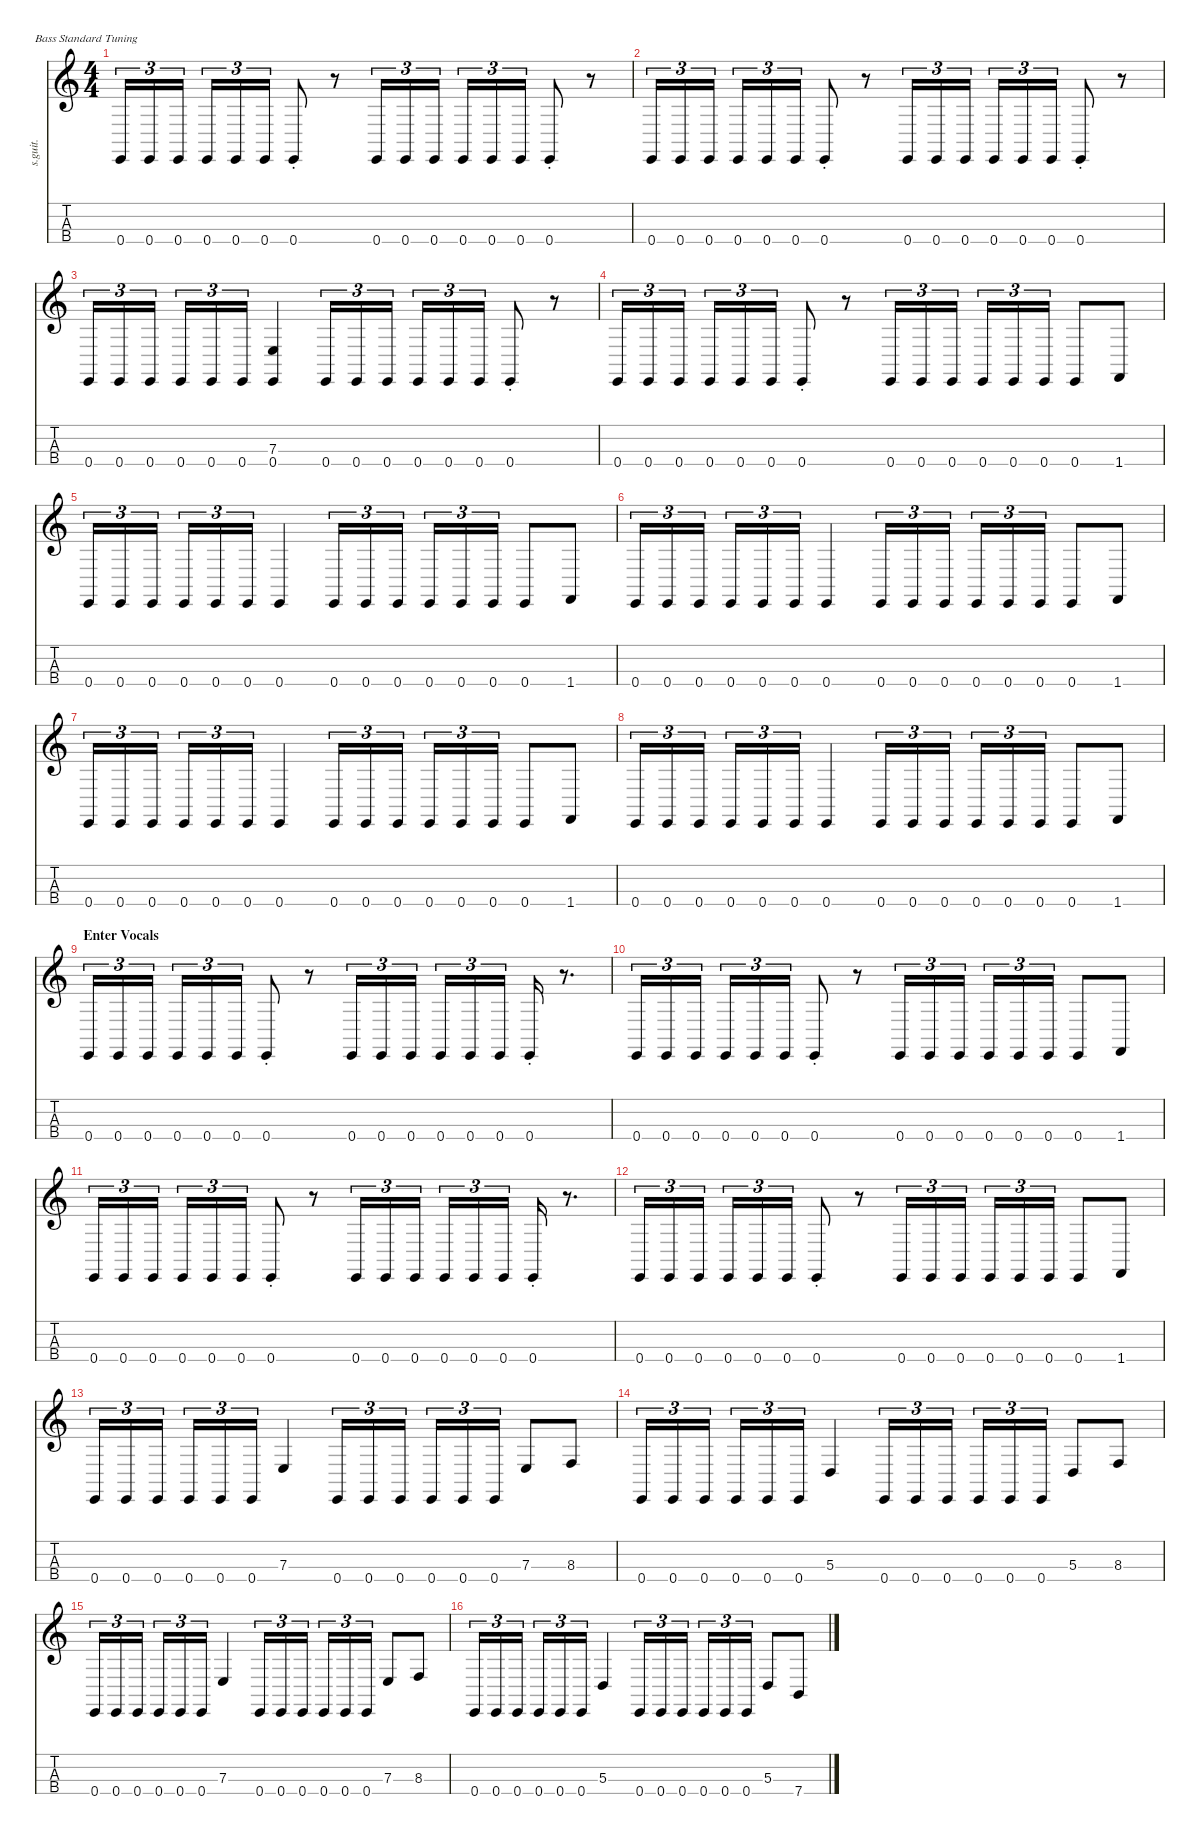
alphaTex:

\defaultSystemsLayout 4
\hideDynamics
\bracketExtendMode nobrackets
\track ("Jason Newsted - Bass" "s.guit.") {instrument electricbasspick}
\staff {score tabs}
\tuning (G2 D2 A1 E1)
\ts (4 4)
\tempo (108 hide)
\clef g2
\ks c
0.4.16{tu (3 2) lyrics (0 "") lyrics (1 "") lyrics (2 "") lyrics (3 "") lyrics (4 "") dy ff} 0.4.16{tu (3 2) lyrics (0 "") lyrics (1 "") lyrics (2 "") lyrics (3 "") lyrics (4 "")} 0.4.16{tu (3 2) lyrics (0 "") lyrics (1 "") lyrics (2 "") lyrics (3 "") lyrics (4 "")} 0.4.16{tu (3 2) lyrics (0 "") lyrics (1 "") lyrics (2 "") lyrics (3 "") lyrics (4 "")} 0.4.16{tu (3 2) lyrics (0 "") lyrics (1 "") lyrics (2 "") lyrics (3 "") lyrics (4 "")} 0.4.16{tu (3 2) lyrics (0 "") lyrics (1 "") lyrics (2 "") lyrics (3 "") lyrics (4 "")} 0.4{st}.8{lyrics (0 "") lyrics (1 "") lyrics (2 "") lyrics (3 "") lyrics (4 "")} r.8 0.4.16{tu (3 2) lyrics (0 "") lyrics (1 "") lyrics (2 "") lyrics (3 "") lyrics (4 "")} 0.4.16{tu (3 2) lyrics (0 "") lyrics (1 "") lyrics (2 "") lyrics (3 "") lyrics (4 "")} 0.4.16{tu (3 2) lyrics (0 "") lyrics (1 "") lyrics (2 "") lyrics (3 "") lyrics (4 "")} 0.4.16{tu (3 2) lyrics (0 "") lyrics (1 "") lyrics (2 "") lyrics (3 "") lyrics (4 "")} 0.4.16{tu (3 2) lyrics (0 "") lyrics (1 "") lyrics (2 "") lyrics (3 "") lyrics (4 "")} 0.4.16{tu (3 2) lyrics (0 "") lyrics (1 "") lyrics (2 "") lyrics (3 "") lyrics (4 "")} 0.4{st}.8{lyrics (0 "") lyrics (1 "") lyrics (2 "") lyrics (3 "") lyrics (4 "")} r.8 |
0.4.16{tu (3 2) lyrics (0 "") lyrics (1 "") lyrics (2 "") lyrics (3 "") lyrics (4 "")} 0.4.16{tu (3 2) lyrics (0 "") lyrics (1 "") lyrics (2 "") lyrics (3 "") lyrics (4 "")} 0.4.16{tu (3 2) lyrics (0 "") lyrics (1 "") lyrics (2 "") lyrics (3 "") lyrics (4 "")} 0.4.16{tu (3 2) lyrics (0 "") lyrics (1 "") lyrics (2 "") lyrics (3 "") lyrics (4 "")} 0.4.16{tu (3 2) lyrics (0 "") lyrics (1 "") lyrics (2 "") lyrics (3 "") lyrics (4 "")} 0.4.16{tu (3 2) lyrics (0 "") lyrics (1 "") lyrics (2 "") lyrics (3 "") lyrics (4 "")} 0.4{st}.8{lyrics (0 "") lyrics (1 "") lyrics (2 "") lyrics (3 "") lyrics (4 "")} r.8 0.4.16{tu (3 2) lyrics (0 "") lyrics (1 "") lyrics (2 "") lyrics (3 "") lyrics (4 "")} 0.4.16{tu (3 2) lyrics (0 "") lyrics (1 "") lyrics (2 "") lyrics (3 "") lyrics (4 "")} 0.4.16{tu (3 2) lyrics (0 "") lyrics (1 "") lyrics (2 "") lyrics (3 "") lyrics (4 "")} 0.4.16{tu (3 2) lyrics (0 "") lyrics (1 "") lyrics (2 "") lyrics (3 "") lyrics (4 "")} 0.4.16{tu (3 2) lyrics (0 "") lyrics (1 "") lyrics (2 "") lyrics (3 "") lyrics (4 "")} 0.4.16{tu (3 2) lyrics (0 "") lyrics (1 "") lyrics (2 "") lyrics (3 "") lyrics (4 "")} 0.4{st}.8{lyrics (0 "") lyrics (1 "") lyrics (2 "") lyrics (3 "") lyrics (4 "")} r.8 |
0.4.16{tu (3 2) lyrics (0 "") lyrics (1 "") lyrics (2 "") lyrics (3 "") lyrics (4 "")} 0.4.16{tu (3 2) lyrics (0 "") lyrics (1 "") lyrics (2 "") lyrics (3 "") lyrics (4 "")} 0.4.16{tu (3 2) lyrics (0 "") lyrics (1 "") lyrics (2 "") lyrics (3 "") lyrics (4 "")} 0.4.16{tu (3 2) lyrics (0 "") lyrics (1 "") lyrics (2 "") lyrics (3 "") lyrics (4 "")} 0.4.16{tu (3 2) lyrics (0 "") lyrics (1 "") lyrics (2 "") lyrics (3 "") lyrics (4 "")} 0.4.16{tu (3 2) lyrics (0 "") lyrics (1 "") lyrics (2 "") lyrics (3 "") lyrics (4 "")} (7.3 0.4).4{lyrics (0 "") lyrics (1 "") lyrics (2 "") lyrics (3 "") lyrics (4 "")} 0.4.16{tu (3 2) lyrics (0 "") lyrics (1 "") lyrics (2 "") lyrics (3 "") lyrics (4 "")} 0.4.16{tu (3 2) lyrics (0 "") lyrics (1 "") lyrics (2 "") lyrics (3 "") lyrics (4 "")} 0.4.16{tu (3 2) lyrics (0 "") lyrics (1 "") lyrics (2 "") lyrics (3 "") lyrics (4 "")} 0.4.16{tu (3 2) lyrics (0 "") lyrics (1 "") lyrics (2 "") lyrics (3 "") lyrics (4 "")} 0.4.16{tu (3 2) lyrics (0 "") lyrics (1 "") lyrics (2 "") lyrics (3 "") lyrics (4 "")} 0.4.16{tu (3 2) lyrics (0 "") lyrics (1 "") lyrics (2 "") lyrics (3 "") lyrics (4 "")} 0.4{st}.8{lyrics (0 "") lyrics (1 "") lyrics (2 "") lyrics (3 "") lyrics (4 "")} r.8 |
0.4.16{tu (3 2) lyrics (0 "") lyrics (1 "") lyrics (2 "") lyrics (3 "") lyrics (4 "")} 0.4.16{tu (3 2) lyrics (0 "") lyrics (1 "") lyrics (2 "") lyrics (3 "") lyrics (4 "")} 0.4.16{tu (3 2) lyrics (0 "") lyrics (1 "") lyrics (2 "") lyrics (3 "") lyrics (4 "")} 0.4.16{tu (3 2) lyrics (0 "") lyrics (1 "") lyrics (2 "") lyrics (3 "") lyrics (4 "")} 0.4.16{tu (3 2) lyrics (0 "") lyrics (1 "") lyrics (2 "") lyrics (3 "") lyrics (4 "")} 0.4.16{tu (3 2) lyrics (0 "") lyrics (1 "") lyrics (2 "") lyrics (3 "") lyrics (4 "")} 0.4{st}.8{lyrics (0 "") lyrics (1 "") lyrics (2 "") lyrics (3 "") lyrics (4 "")} r.8 0.4.16{tu (3 2) lyrics (0 "") lyrics (1 "") lyrics (2 "") lyrics (3 "") lyrics (4 "")} 0.4.16{tu (3 2) lyrics (0 "") lyrics (1 "") lyrics (2 "") lyrics (3 "") lyrics (4 "")} 0.4.16{tu (3 2) lyrics (0 "") lyrics (1 "") lyrics (2 "") lyrics (3 "") lyrics (4 "")} 0.4.16{tu (3 2) lyrics (0 "") lyrics (1 "") lyrics (2 "") lyrics (3 "") lyrics (4 "")} 0.4.16{tu (3 2) lyrics (0 "") lyrics (1 "") lyrics (2 "") lyrics (3 "") lyrics (4 "")} 0.4.16{tu (3 2) lyrics (0 "") lyrics (1 "") lyrics (2 "") lyrics (3 "") lyrics (4 "")} 0.4.8{lyrics (0 "") lyrics (1 "") lyrics (2 "") lyrics (3 "") lyrics (4 "")} 1.4.8{lyrics (0 "") lyrics (1 "") lyrics (2 "") lyrics (3 "") lyrics (4 "")} |
0.4.16{tu (3 2) lyrics (0 "") lyrics (1 "") lyrics (2 "") lyrics (3 "") lyrics (4 "")} 0.4.16{tu (3 2) lyrics (0 "") lyrics (1 "") lyrics (2 "") lyrics (3 "") lyrics (4 "")} 0.4.16{tu (3 2) lyrics (0 "") lyrics (1 "") lyrics (2 "") lyrics (3 "") lyrics (4 "")} 0.4.16{tu (3 2) lyrics (0 "") lyrics (1 "") lyrics (2 "") lyrics (3 "") lyrics (4 "")} 0.4.16{tu (3 2) lyrics (0 "") lyrics (1 "") lyrics (2 "") lyrics (3 "") lyrics (4 "")} 0.4.16{tu (3 2) lyrics (0 "") lyrics (1 "") lyrics (2 "") lyrics (3 "") lyrics (4 "")} 0.4.4{lyrics (0 "") lyrics (1 "") lyrics (2 "") lyrics (3 "") lyrics (4 "")} 0.4.16{tu (3 2) lyrics (0 "") lyrics (1 "") lyrics (2 "") lyrics (3 "") lyrics (4 "")} 0.4.16{tu (3 2) lyrics (0 "") lyrics (1 "") lyrics (2 "") lyrics (3 "") lyrics (4 "")} 0.4.16{tu (3 2) lyrics (0 "") lyrics (1 "") lyrics (2 "") lyrics (3 "") lyrics (4 "")} 0.4.16{tu (3 2) lyrics (0 "") lyrics (1 "") lyrics (2 "") lyrics (3 "") lyrics (4 "")} 0.4.16{tu (3 2) lyrics (0 "") lyrics (1 "") lyrics (2 "") lyrics (3 "") lyrics (4 "")} 0.4.16{tu (3 2) lyrics (0 "") lyrics (1 "") lyrics (2 "") lyrics (3 "") lyrics (4 "")} 0.4.8{lyrics (0 "") lyrics (1 "") lyrics (2 "") lyrics (3 "") lyrics (4 "")} 1.4.8{lyrics (0 "") lyrics (1 "") lyrics (2 "") lyrics (3 "") lyrics (4 "")} |
0.4.16{tu (3 2) lyrics (0 "") lyrics (1 "") lyrics (2 "") lyrics (3 "") lyrics (4 "")} 0.4.16{tu (3 2) lyrics (0 "") lyrics (1 "") lyrics (2 "") lyrics (3 "") lyrics (4 "")} 0.4.16{tu (3 2) lyrics (0 "") lyrics (1 "") lyrics (2 "") lyrics (3 "") lyrics (4 "")} 0.4.16{tu (3 2) lyrics (0 "") lyrics (1 "") lyrics (2 "") lyrics (3 "") lyrics (4 "")} 0.4.16{tu (3 2) lyrics (0 "") lyrics (1 "") lyrics (2 "") lyrics (3 "") lyrics (4 "")} 0.4.16{tu (3 2) lyrics (0 "") lyrics (1 "") lyrics (2 "") lyrics (3 "") lyrics (4 "")} 0.4.4{lyrics (0 "") lyrics (1 "") lyrics (2 "") lyrics (3 "") lyrics (4 "")} 0.4.16{tu (3 2) lyrics (0 "") lyrics (1 "") lyrics (2 "") lyrics (3 "") lyrics (4 "")} 0.4.16{tu (3 2) lyrics (0 "") lyrics (1 "") lyrics (2 "") lyrics (3 "") lyrics (4 "")} 0.4.16{tu (3 2) lyrics (0 "") lyrics (1 "") lyrics (2 "") lyrics (3 "") lyrics (4 "")} 0.4.16{tu (3 2) lyrics (0 "") lyrics (1 "") lyrics (2 "") lyrics (3 "") lyrics (4 "")} 0.4.16{tu (3 2) lyrics (0 "") lyrics (1 "") lyrics (2 "") lyrics (3 "") lyrics (4 "")} 0.4.16{tu (3 2) lyrics (0 "") lyrics (1 "") lyrics (2 "") lyrics (3 "") lyrics (4 "")} 0.4.8{lyrics (0 "") lyrics (1 "") lyrics (2 "") lyrics (3 "") lyrics (4 "")} 1.4.8{lyrics (0 "") lyrics (1 "") lyrics (2 "") lyrics (3 "") lyrics (4 "")} |
0.4.16{tu (3 2) lyrics (0 "") lyrics (1 "") lyrics (2 "") lyrics (3 "") lyrics (4 "")} 0.4.16{tu (3 2) lyrics (0 "") lyrics (1 "") lyrics (2 "") lyrics (3 "") lyrics (4 "")} 0.4.16{tu (3 2) lyrics (0 "") lyrics (1 "") lyrics (2 "") lyrics (3 "") lyrics (4 "")} 0.4.16{tu (3 2) lyrics (0 "") lyrics (1 "") lyrics (2 "") lyrics (3 "") lyrics (4 "")} 0.4.16{tu (3 2) lyrics (0 "") lyrics (1 "") lyrics (2 "") lyrics (3 "") lyrics (4 "")} 0.4.16{tu (3 2) lyrics (0 "") lyrics (1 "") lyrics (2 "") lyrics (3 "") lyrics (4 "")} 0.4.4{lyrics (0 "") lyrics (1 "") lyrics (2 "") lyrics (3 "") lyrics (4 "")} 0.4.16{tu (3 2) lyrics (0 "") lyrics (1 "") lyrics (2 "") lyrics (3 "") lyrics (4 "")} 0.4.16{tu (3 2) lyrics (0 "") lyrics (1 "") lyrics (2 "") lyrics (3 "") lyrics (4 "")} 0.4.16{tu (3 2) lyrics (0 "") lyrics (1 "") lyrics (2 "") lyrics (3 "") lyrics (4 "")} 0.4.16{tu (3 2) lyrics (0 "") lyrics (1 "") lyrics (2 "") lyrics (3 "") lyrics (4 "")} 0.4.16{tu (3 2) lyrics (0 "") lyrics (1 "") lyrics (2 "") lyrics (3 "") lyrics (4 "")} 0.4.16{tu (3 2) lyrics (0 "") lyrics (1 "") lyrics (2 "") lyrics (3 "") lyrics (4 "")} 0.4.8{lyrics (0 "") lyrics (1 "") lyrics (2 "") lyrics (3 "") lyrics (4 "")} 1.4.8{lyrics (0 "") lyrics (1 "") lyrics (2 "") lyrics (3 "") lyrics (4 "")} |
0.4.16{tu (3 2) lyrics (0 "") lyrics (1 "") lyrics (2 "") lyrics (3 "") lyrics (4 "")} 0.4.16{tu (3 2) lyrics (0 "") lyrics (1 "") lyrics (2 "") lyrics (3 "") lyrics (4 "")} 0.4.16{tu (3 2) lyrics (0 "") lyrics (1 "") lyrics (2 "") lyrics (3 "") lyrics (4 "")} 0.4.16{tu (3 2) lyrics (0 "") lyrics (1 "") lyrics (2 "") lyrics (3 "") lyrics (4 "")} 0.4.16{tu (3 2) lyrics (0 "") lyrics (1 "") lyrics (2 "") lyrics (3 "") lyrics (4 "")} 0.4.16{tu (3 2) lyrics (0 "") lyrics (1 "") lyrics (2 "") lyrics (3 "") lyrics (4 "")} 0.4.4{lyrics (0 "") lyrics (1 "") lyrics (2 "") lyrics (3 "") lyrics (4 "")} 0.4.16{tu (3 2) lyrics (0 "") lyrics (1 "") lyrics (2 "") lyrics (3 "") lyrics (4 "")} 0.4.16{tu (3 2) lyrics (0 "") lyrics (1 "") lyrics (2 "") lyrics (3 "") lyrics (4 "")} 0.4.16{tu (3 2) lyrics (0 "") lyrics (1 "") lyrics (2 "") lyrics (3 "") lyrics (4 "")} 0.4.16{tu (3 2) lyrics (0 "") lyrics (1 "") lyrics (2 "") lyrics (3 "") lyrics (4 "")} 0.4.16{tu (3 2) lyrics (0 "") lyrics (1 "") lyrics (2 "") lyrics (3 "") lyrics (4 "")} 0.4.16{tu (3 2) lyrics (0 "") lyrics (1 "") lyrics (2 "") lyrics (3 "") lyrics (4 "")} 0.4.8{lyrics (0 "") lyrics (1 "") lyrics (2 "") lyrics (3 "") lyrics (4 "")} 1.4.8{lyrics (0 "") lyrics (1 "") lyrics (2 "") lyrics (3 "") lyrics (4 "")} |
\section ("" "Enter Vocals")
0.4.16{tu (3 2) lyrics (0 "") lyrics (1 "") lyrics (2 "") lyrics (3 "") lyrics (4 "")} 0.4.16{tu (3 2) lyrics (0 "") lyrics (1 "") lyrics (2 "") lyrics (3 "") lyrics (4 "")} 0.4.16{tu (3 2) lyrics (0 "") lyrics (1 "") lyrics (2 "") lyrics (3 "") lyrics (4 "")} 0.4.16{tu (3 2) lyrics (0 "") lyrics (1 "") lyrics (2 "") lyrics (3 "") lyrics (4 "")} 0.4.16{tu (3 2) lyrics (0 "") lyrics (1 "") lyrics (2 "") lyrics (3 "") lyrics (4 "")} 0.4.16{tu (3 2) lyrics (0 "") lyrics (1 "") lyrics (2 "") lyrics (3 "") lyrics (4 "")} 0.4{st}.8{lyrics (0 "") lyrics (1 "") lyrics (2 "") lyrics (3 "") lyrics (4 "")} r.8 0.4.16{tu (3 2) lyrics (0 "") lyrics (1 "") lyrics (2 "") lyrics (3 "") lyrics (4 "")} 0.4.16{tu (3 2) lyrics (0 "") lyrics (1 "") lyrics (2 "") lyrics (3 "") lyrics (4 "")} 0.4.16{tu (3 2) lyrics (0 "") lyrics (1 "") lyrics (2 "") lyrics (3 "") lyrics (4 "")} 0.4.16{tu (3 2) lyrics (0 "") lyrics (1 "") lyrics (2 "") lyrics (3 "") lyrics (4 "")} 0.4.16{tu (3 2) lyrics (0 "") lyrics (1 "") lyrics (2 "") lyrics (3 "") lyrics (4 "")} 0.4.16{tu (3 2) lyrics (0 "") lyrics (1 "") lyrics (2 "") lyrics (3 "") lyrics (4 "")} 0.4{st}.16{lyrics (0 "") lyrics (1 "") lyrics (2 "") lyrics (3 "") lyrics (4 "")} r.8{d} |
0.4.16{tu (3 2) lyrics (0 "") lyrics (1 "") lyrics (2 "") lyrics (3 "") lyrics (4 "")} 0.4.16{tu (3 2) lyrics (0 "") lyrics (1 "") lyrics (2 "") lyrics (3 "") lyrics (4 "")} 0.4.16{tu (3 2) lyrics (0 "") lyrics (1 "") lyrics (2 "") lyrics (3 "") lyrics (4 "")} 0.4.16{tu (3 2) lyrics (0 "") lyrics (1 "") lyrics (2 "") lyrics (3 "") lyrics (4 "")} 0.4.16{tu (3 2) lyrics (0 "") lyrics (1 "") lyrics (2 "") lyrics (3 "") lyrics (4 "")} 0.4.16{tu (3 2) lyrics (0 "") lyrics (1 "") lyrics (2 "") lyrics (3 "") lyrics (4 "")} 0.4{st}.8{lyrics (0 "") lyrics (1 "") lyrics (2 "") lyrics (3 "") lyrics (4 "")} r.8 0.4.16{tu (3 2) lyrics (0 "") lyrics (1 "") lyrics (2 "") lyrics (3 "") lyrics (4 "")} 0.4.16{tu (3 2) lyrics (0 "") lyrics (1 "") lyrics (2 "") lyrics (3 "") lyrics (4 "")} 0.4.16{tu (3 2) lyrics (0 "") lyrics (1 "") lyrics (2 "") lyrics (3 "") lyrics (4 "")} 0.4.16{tu (3 2) lyrics (0 "") lyrics (1 "") lyrics (2 "") lyrics (3 "") lyrics (4 "")} 0.4.16{tu (3 2) lyrics (0 "") lyrics (1 "") lyrics (2 "") lyrics (3 "") lyrics (4 "")} 0.4.16{tu (3 2) lyrics (0 "") lyrics (1 "") lyrics (2 "") lyrics (3 "") lyrics (4 "")} 0.4.8{lyrics (0 "") lyrics (1 "") lyrics (2 "") lyrics (3 "") lyrics (4 "")} 1.4.8{lyrics (0 "") lyrics (1 "") lyrics (2 "") lyrics (3 "") lyrics (4 "")} |
0.4.16{tu (3 2) lyrics (0 "") lyrics (1 "") lyrics (2 "") lyrics (3 "") lyrics (4 "")} 0.4.16{tu (3 2) lyrics (0 "") lyrics (1 "") lyrics (2 "") lyrics (3 "") lyrics (4 "")} 0.4.16{tu (3 2) lyrics (0 "") lyrics (1 "") lyrics (2 "") lyrics (3 "") lyrics (4 "")} 0.4.16{tu (3 2) lyrics (0 "") lyrics (1 "") lyrics (2 "") lyrics (3 "") lyrics (4 "")} 0.4.16{tu (3 2) lyrics (0 "") lyrics (1 "") lyrics (2 "") lyrics (3 "") lyrics (4 "")} 0.4.16{tu (3 2) lyrics (0 "") lyrics (1 "") lyrics (2 "") lyrics (3 "") lyrics (4 "")} 0.4{st}.8{lyrics (0 "") lyrics (1 "") lyrics (2 "") lyrics (3 "") lyrics (4 "")} r.8 0.4.16{tu (3 2) lyrics (0 "") lyrics (1 "") lyrics (2 "") lyrics (3 "") lyrics (4 "")} 0.4.16{tu (3 2) lyrics (0 "") lyrics (1 "") lyrics (2 "") lyrics (3 "") lyrics (4 "")} 0.4.16{tu (3 2) lyrics (0 "") lyrics (1 "") lyrics (2 "") lyrics (3 "") lyrics (4 "")} 0.4.16{tu (3 2) lyrics (0 "") lyrics (1 "") lyrics (2 "") lyrics (3 "") lyrics (4 "")} 0.4.16{tu (3 2) lyrics (0 "") lyrics (1 "") lyrics (2 "") lyrics (3 "") lyrics (4 "")} 0.4.16{tu (3 2) lyrics (0 "") lyrics (1 "") lyrics (2 "") lyrics (3 "") lyrics (4 "")} 0.4{st}.16{lyrics (0 "") lyrics (1 "") lyrics (2 "") lyrics (3 "") lyrics (4 "")} r.8{d} |
0.4.16{tu (3 2) lyrics (0 "") lyrics (1 "") lyrics (2 "") lyrics (3 "") lyrics (4 "")} 0.4.16{tu (3 2) lyrics (0 "") lyrics (1 "") lyrics (2 "") lyrics (3 "") lyrics (4 "")} 0.4.16{tu (3 2) lyrics (0 "") lyrics (1 "") lyrics (2 "") lyrics (3 "") lyrics (4 "")} 0.4.16{tu (3 2) lyrics (0 "") lyrics (1 "") lyrics (2 "") lyrics (3 "") lyrics (4 "")} 0.4.16{tu (3 2) lyrics (0 "") lyrics (1 "") lyrics (2 "") lyrics (3 "") lyrics (4 "")} 0.4.16{tu (3 2) lyrics (0 "") lyrics (1 "") lyrics (2 "") lyrics (3 "") lyrics (4 "")} 0.4{st}.8{lyrics (0 "") lyrics (1 "") lyrics (2 "") lyrics (3 "") lyrics (4 "")} r.8 0.4.16{tu (3 2) lyrics (0 "") lyrics (1 "") lyrics (2 "") lyrics (3 "") lyrics (4 "")} 0.4.16{tu (3 2) lyrics (0 "") lyrics (1 "") lyrics (2 "") lyrics (3 "") lyrics (4 "")} 0.4.16{tu (3 2) lyrics (0 "") lyrics (1 "") lyrics (2 "") lyrics (3 "") lyrics (4 "")} 0.4.16{tu (3 2) lyrics (0 "") lyrics (1 "") lyrics (2 "") lyrics (3 "") lyrics (4 "")} 0.4.16{tu (3 2) lyrics (0 "") lyrics (1 "") lyrics (2 "") lyrics (3 "") lyrics (4 "")} 0.4.16{tu (3 2) lyrics (0 "") lyrics (1 "") lyrics (2 "") lyrics (3 "") lyrics (4 "")} 0.4.8{lyrics (0 "") lyrics (1 "") lyrics (2 "") lyrics (3 "") lyrics (4 "")} 1.4.8{lyrics (0 "") lyrics (1 "") lyrics (2 "") lyrics (3 "") lyrics (4 "")} |
0.4.16{tu (3 2) lyrics (0 "") lyrics (1 "") lyrics (2 "") lyrics (3 "") lyrics (4 "")} 0.4.16{tu (3 2) lyrics (0 "") lyrics (1 "") lyrics (2 "") lyrics (3 "") lyrics (4 "")} 0.4.16{tu (3 2) lyrics (0 "") lyrics (1 "") lyrics (2 "") lyrics (3 "") lyrics (4 "")} 0.4.16{tu (3 2) lyrics (0 "") lyrics (1 "") lyrics (2 "") lyrics (3 "") lyrics (4 "")} 0.4.16{tu (3 2) lyrics (0 "") lyrics (1 "") lyrics (2 "") lyrics (3 "") lyrics (4 "")} 0.4.16{tu (3 2) lyrics (0 "") lyrics (1 "") lyrics (2 "") lyrics (3 "") lyrics (4 "")} 7.3.4{lyrics (0 "") lyrics (1 "") lyrics (2 "") lyrics (3 "") lyrics (4 "")} 0.4.16{tu (3 2) lyrics (0 "") lyrics (1 "") lyrics (2 "") lyrics (3 "") lyrics (4 "")} 0.4.16{tu (3 2) lyrics (0 "") lyrics (1 "") lyrics (2 "") lyrics (3 "") lyrics (4 "")} 0.4.16{tu (3 2) lyrics (0 "") lyrics (1 "") lyrics (2 "") lyrics (3 "") lyrics (4 "")} 0.4.16{tu (3 2) lyrics (0 "") lyrics (1 "") lyrics (2 "") lyrics (3 "") lyrics (4 "")} 0.4.16{tu (3 2) lyrics (0 "") lyrics (1 "") lyrics (2 "") lyrics (3 "") lyrics (4 "")} 0.4.16{tu (3 2) lyrics (0 "") lyrics (1 "") lyrics (2 "") lyrics (3 "") lyrics (4 "")} 7.3.8{lyrics (0 "") lyrics (1 "") lyrics (2 "") lyrics (3 "") lyrics (4 "")} 8.3.8{lyrics (0 "") lyrics (1 "") lyrics (2 "") lyrics (3 "") lyrics (4 "")} |
0.4.16{tu (3 2) lyrics (0 "") lyrics (1 "") lyrics (2 "") lyrics (3 "") lyrics (4 "")} 0.4.16{tu (3 2) lyrics (0 "") lyrics (1 "") lyrics (2 "") lyrics (3 "") lyrics (4 "")} 0.4.16{tu (3 2) lyrics (0 "") lyrics (1 "") lyrics (2 "") lyrics (3 "") lyrics (4 "")} 0.4.16{tu (3 2) lyrics (0 "") lyrics (1 "") lyrics (2 "") lyrics (3 "") lyrics (4 "")} 0.4.16{tu (3 2) lyrics (0 "") lyrics (1 "") lyrics (2 "") lyrics (3 "") lyrics (4 "")} 0.4.16{tu (3 2) lyrics (0 "") lyrics (1 "") lyrics (2 "") lyrics (3 "") lyrics (4 "")} 5.3.4{lyrics (0 "") lyrics (1 "") lyrics (2 "") lyrics (3 "") lyrics (4 "")} 0.4.16{tu (3 2) lyrics (0 "") lyrics (1 "") lyrics (2 "") lyrics (3 "") lyrics (4 "")} 0.4.16{tu (3 2) lyrics (0 "") lyrics (1 "") lyrics (2 "") lyrics (3 "") lyrics (4 "")} 0.4.16{tu (3 2) lyrics (0 "") lyrics (1 "") lyrics (2 "") lyrics (3 "") lyrics (4 "")} 0.4.16{tu (3 2) lyrics (0 "") lyrics (1 "") lyrics (2 "") lyrics (3 "") lyrics (4 "")} 0.4.16{tu (3 2) lyrics (0 "") lyrics (1 "") lyrics (2 "") lyrics (3 "") lyrics (4 "")} 0.4.16{tu (3 2) lyrics (0 "") lyrics (1 "") lyrics (2 "") lyrics (3 "") lyrics (4 "")} 5.3.8{lyrics (0 "") lyrics (1 "") lyrics (2 "") lyrics (3 "") lyrics (4 "")} 8.3.8{lyrics (0 "") lyrics (1 "") lyrics (2 "") lyrics (3 "") lyrics (4 "")} |
0.4.16{tu (3 2) lyrics (0 "") lyrics (1 "") lyrics (2 "") lyrics (3 "") lyrics (4 "")} 0.4.16{tu (3 2) lyrics (0 "") lyrics (1 "") lyrics (2 "") lyrics (3 "") lyrics (4 "")} 0.4.16{tu (3 2) lyrics (0 "") lyrics (1 "") lyrics (2 "") lyrics (3 "") lyrics (4 "")} 0.4.16{tu (3 2) lyrics (0 "") lyrics (1 "") lyrics (2 "") lyrics (3 "") lyrics (4 "")} 0.4.16{tu (3 2) lyrics (0 "") lyrics (1 "") lyrics (2 "") lyrics (3 "") lyrics (4 "")} 0.4.16{tu (3 2) lyrics (0 "") lyrics (1 "") lyrics (2 "") lyrics (3 "") lyrics (4 "")} 7.3.4{lyrics (0 "") lyrics (1 "") lyrics (2 "") lyrics (3 "") lyrics (4 "")} 0.4.16{tu (3 2) lyrics (0 "") lyrics (1 "") lyrics (2 "") lyrics (3 "") lyrics (4 "")} 0.4.16{tu (3 2) lyrics (0 "") lyrics (1 "") lyrics (2 "") lyrics (3 "") lyrics (4 "")} 0.4.16{tu (3 2) lyrics (0 "") lyrics (1 "") lyrics (2 "") lyrics (3 "") lyrics (4 "")} 0.4.16{tu (3 2) lyrics (0 "") lyrics (1 "") lyrics (2 "") lyrics (3 "") lyrics (4 "")} 0.4.16{tu (3 2) lyrics (0 "") lyrics (1 "") lyrics (2 "") lyrics (3 "") lyrics (4 "")} 0.4.16{tu (3 2) lyrics (0 "") lyrics (1 "") lyrics (2 "") lyrics (3 "") lyrics (4 "")} 7.3.8{lyrics (0 "") lyrics (1 "") lyrics (2 "") lyrics (3 "") lyrics (4 "")} 8.3.8{lyrics (0 "") lyrics (1 "") lyrics (2 "") lyrics (3 "") lyrics (4 "")} |
0.4.16{tu (3 2) lyrics (0 "") lyrics (1 "") lyrics (2 "") lyrics (3 "") lyrics (4 "")} 0.4.16{tu (3 2) lyrics (0 "") lyrics (1 "") lyrics (2 "") lyrics (3 "") lyrics (4 "")} 0.4.16{tu (3 2) lyrics (0 "") lyrics (1 "") lyrics (2 "") lyrics (3 "") lyrics (4 "")} 0.4.16{tu (3 2) lyrics (0 "") lyrics (1 "") lyrics (2 "") lyrics (3 "") lyrics (4 "")} 0.4.16{tu (3 2) lyrics (0 "") lyrics (1 "") lyrics (2 "") lyrics (3 "") lyrics (4 "")} 0.4.16{tu (3 2) lyrics (0 "") lyrics (1 "") lyrics (2 "") lyrics (3 "") lyrics (4 "")} 5.3.4{lyrics (0 "") lyrics (1 "") lyrics (2 "") lyrics (3 "") lyrics (4 "")} 0.4.16{tu (3 2) lyrics (0 "") lyrics (1 "") lyrics (2 "") lyrics (3 "") lyrics (4 "")} 0.4.16{tu (3 2) lyrics (0 "") lyrics (1 "") lyrics (2 "") lyrics (3 "") lyrics (4 "")} 0.4.16{tu (3 2) lyrics (0 "") lyrics (1 "") lyrics (2 "") lyrics (3 "") lyrics (4 "")} 0.4.16{tu (3 2) lyrics (0 "") lyrics (1 "") lyrics (2 "") lyrics (3 "") lyrics (4 "")} 0.4.16{tu (3 2) lyrics (0 "") lyrics (1 "") lyrics (2 "") lyrics (3 "") lyrics (4 "")} 0.4.16{tu (3 2) lyrics (0 "") lyrics (1 "") lyrics (2 "") lyrics (3 "") lyrics (4 "")} 5.3.8{lyrics (0 "") lyrics (1 "") lyrics (2 "") lyrics (3 "") lyrics (4 "")} 7.4.8{lyrics (0 "") lyrics (1 "") lyrics (2 "") lyrics (3 "") lyrics (4 "")}
